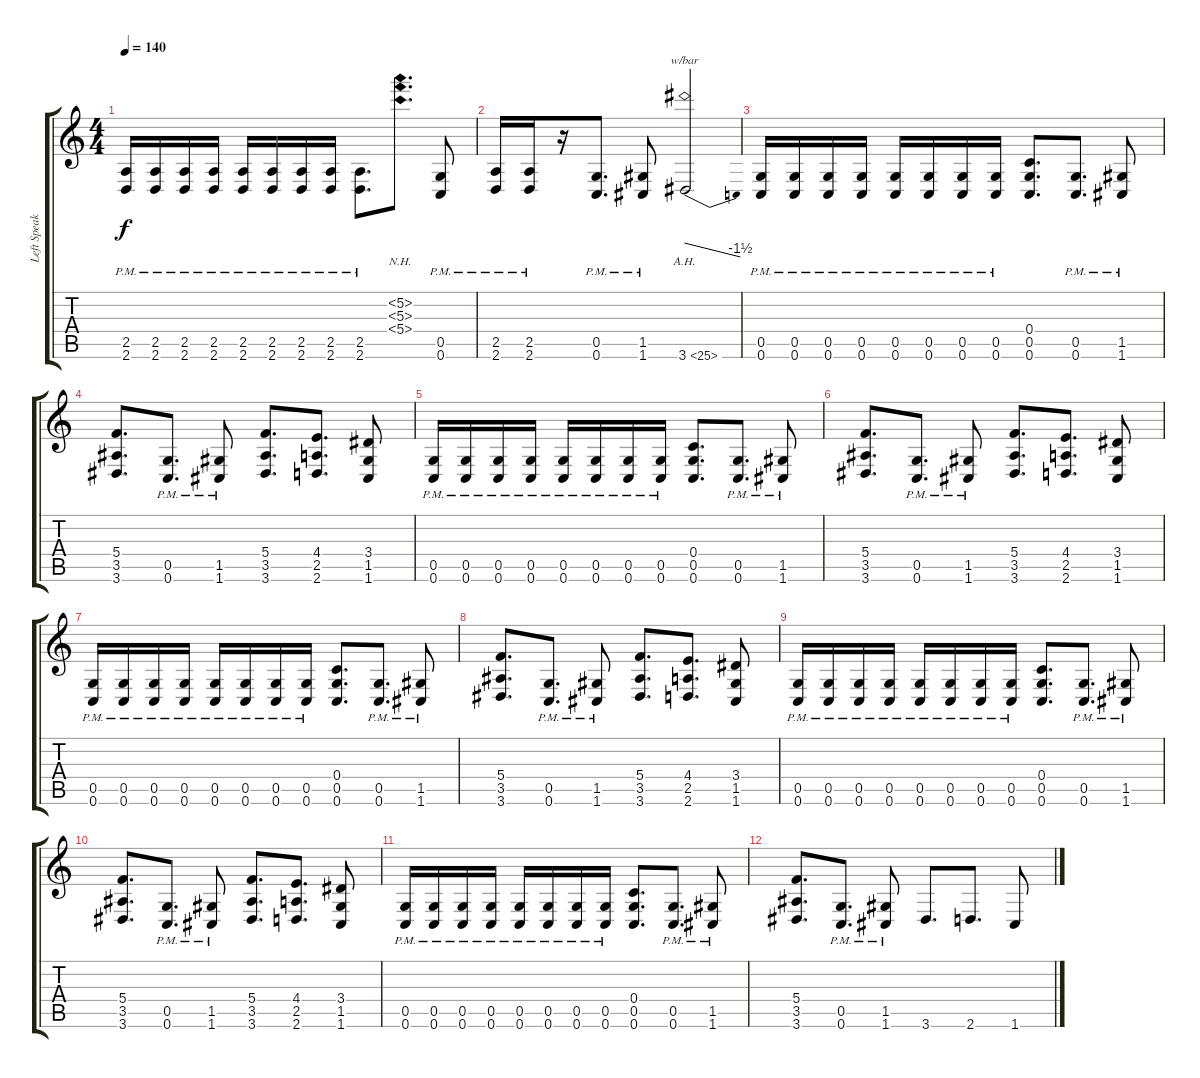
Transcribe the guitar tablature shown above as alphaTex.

\track ("Left Speaker 1" "Left Speak") {instrument distortionguitar}
\staff {score tabs}
\tuning (D4 A3 F3 C3 G2 C2) {hide}
\ts (4 4)
\tempo 140
\clef g2
\ks c
(2.5{pm} 2.6{pm}).16{dy f} (2.5{pm} 2.6{pm}).16 (2.5{pm} 2.6{pm}).16 (2.5{pm} 2.6{pm}).16 (2.5{pm} 2.6{pm}).16 (2.5{pm} 2.6{pm}).16 (2.5{pm} 2.6{pm}).16 (2.5{pm} 2.6{pm}).16 (2.5{pm} 2.6{pm}).8{d} (5.2{nh} 5.3{nh} 5.4{nh}).8{d} (0.5{pm} 0.6{pm}).8 |
(2.5{pm} 2.6{pm}).16 (2.5{pm} 2.6{pm}).16 r.16 (0.5{pm} 0.6{pm}).8{d} (1.5{pm} 1.6{pm}).8 3.6{ah 22}.2{tbe (dive default 0 0 60 -6)} |
(0.5{pm} 0.6{pm}).16 (0.5{pm} 0.6{pm}).16 (0.5{pm} 0.6{pm}).16 (0.5{pm} 0.6{pm}).16 (0.5{pm} 0.6{pm}).16 (0.5{pm} 0.6{pm}).16 (0.5{pm} 0.6{pm}).16 (0.5{pm} 0.6{pm}).16 (0.4 0.5 0.6).8{d} (0.5{pm} 0.6{pm}).8{d} (1.5{pm} 1.6{pm}).8 |
(5.4 3.5 3.6).8{d} (0.5{pm} 0.6{pm}).8{d} (1.5{pm} 1.6{pm}).8 (5.4 3.5 3.6).8{d} (4.4 2.5 2.6).8{d} (3.4 1.5 1.6).8 |
(0.5{pm} 0.6{pm}).16 (0.5{pm} 0.6{pm}).16 (0.5{pm} 0.6{pm}).16 (0.5{pm} 0.6{pm}).16 (0.5{pm} 0.6{pm}).16 (0.5{pm} 0.6{pm}).16 (0.5{pm} 0.6{pm}).16 (0.5{pm} 0.6{pm}).16 (0.4 0.5 0.6).8{d} (0.5{pm} 0.6{pm}).8{d} (1.5{pm} 1.6{pm}).8 |
(5.4 3.5 3.6).8{d} (0.5{pm} 0.6{pm}).8{d} (1.5{pm} 1.6{pm}).8 (5.4 3.5 3.6).8{d} (4.4 2.5 2.6).8{d} (3.4 1.5 1.6).8 |
(0.5{pm} 0.6{pm}).16 (0.5{pm} 0.6{pm}).16 (0.5{pm} 0.6{pm}).16 (0.5{pm} 0.6{pm}).16 (0.5{pm} 0.6{pm}).16 (0.5{pm} 0.6{pm}).16 (0.5{pm} 0.6{pm}).16 (0.5{pm} 0.6{pm}).16 (0.4 0.5 0.6).8{d} (0.5{pm} 0.6{pm}).8{d} (1.5{pm} 1.6{pm}).8 |
(5.4 3.5 3.6).8{d} (0.5{pm} 0.6{pm}).8{d} (1.5{pm} 1.6{pm}).8 (5.4 3.5 3.6).8{d} (4.4 2.5 2.6).8{d} (3.4 1.5 1.6).8 |
(0.5{pm} 0.6{pm}).16 (0.5{pm} 0.6{pm}).16 (0.5{pm} 0.6{pm}).16 (0.5{pm} 0.6{pm}).16 (0.5{pm} 0.6{pm}).16 (0.5{pm} 0.6{pm}).16 (0.5{pm} 0.6{pm}).16 (0.5{pm} 0.6{pm}).16 (0.4 0.5 0.6).8{d} (0.5{pm} 0.6{pm}).8{d} (1.5{pm} 1.6{pm}).8 |
(5.4 3.5 3.6).8{d} (0.5{pm} 0.6{pm}).8{d} (1.5{pm} 1.6{pm}).8 (5.4 3.5 3.6).8{d} (4.4 2.5 2.6).8{d} (3.4 1.5 1.6).8 |
(0.5{pm} 0.6{pm}).16 (0.5{pm} 0.6{pm}).16 (0.5{pm} 0.6{pm}).16 (0.5{pm} 0.6{pm}).16 (0.5{pm} 0.6{pm}).16 (0.5{pm} 0.6{pm}).16 (0.5{pm} 0.6{pm}).16 (0.5{pm} 0.6{pm}).16 (0.4 0.5 0.6).8{d} (0.5{pm} 0.6{pm}).8{d} (1.5{pm} 1.6{pm}).8 |
(5.4 3.5 3.6).8{d} (0.5{pm} 0.6{pm}).8{d} (1.5{pm} 1.6{pm}).8 3.6.8{d} 2.6.8{d} 1.6.8
